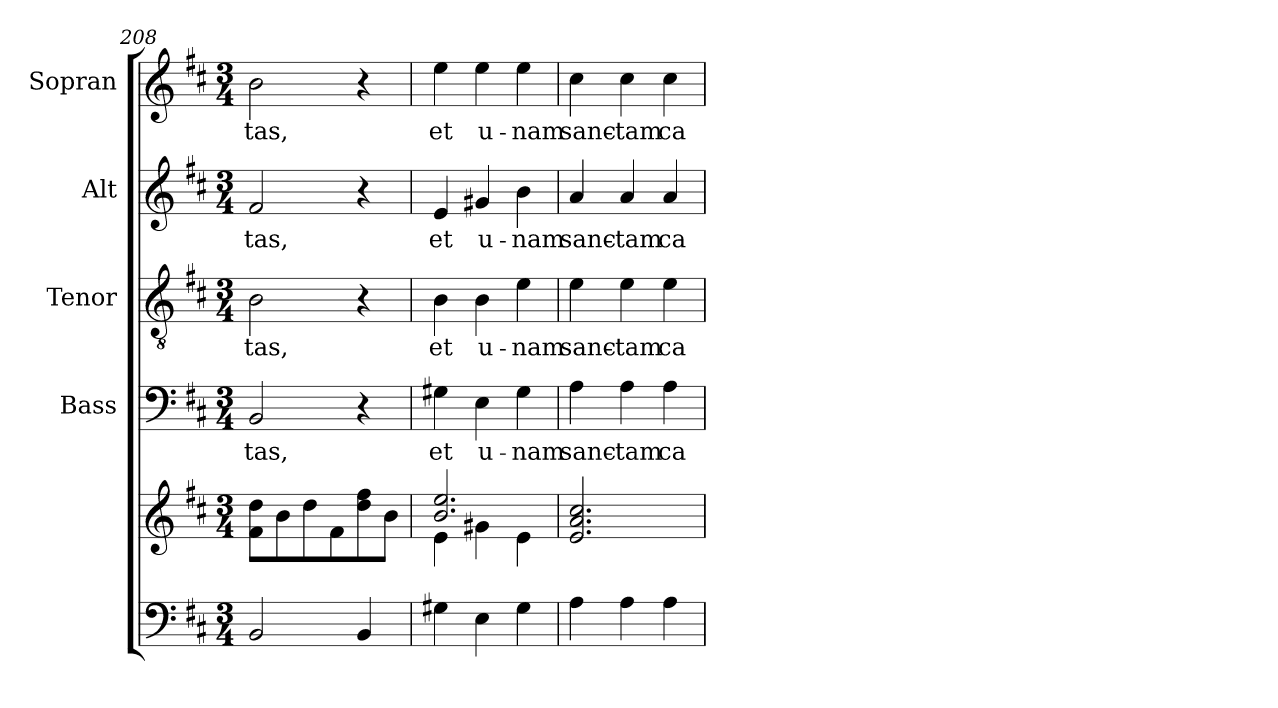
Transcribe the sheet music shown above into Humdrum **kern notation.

**kern	**kern	**kern	**text	**kern	**text	**kern	**text	**kern	**text
*part5	*part5	*part4	*part4	*part3	*part3	*part2	*part2	*part1	*part1
*staff6	*staff5	*staff4	*staff4	*staff3	*staff3	*staff2	*staff2	*staff1	*staff1
*	*	*I"Bass	*	*I"Tenor	*	*I"Alt	*	*I"Sopran	*
*	*	*I'B.	*	*I'T.	*	*I'A.	*	*I'S.	*
*clefF4	*clefG2	*clefF4	*	*clefGv2	*	*clefG2	*	*clefG2	*
*k[f#c#]	*k[f#c#]	*k[f#c#]	*	*k[f#c#]	*	*k[f#c#]	*	*k[f#c#]	*
*D:	*D:	*D:	*	*D:	*	*D:	*	*D:	*
*M3/4	*M3/4	*M3/4	*	*M3/4	*	*M3/4	*	*M3/4	*
=208	=208	=208	=208	=208	=208	=208	=208	=208	=208
!	!	!	!LO:LY:b	!	!LO:LY:b	!	!LO:LY:b	!	!LO:LY:b
2BB/	8f#\ 8dd\L	2BB/	-tas,	2B\	-tas,	2f#/	-tas,	2b\	-tas,
.	8b\	.	.	.	.	.	.	.	.
.	8dd\	.	.	.	.	.	.	.	.
.	8f#\	.	.	.	.	.	.	.	.
4BB/	8dd\ 8ff#\	4r	.	4r	.	4r	.	4r	.
.	8b\J	.	.	.	.	.	.	.	.
!!LO:PB:g=z
=209	=209	=209	=209	=209	=209	=209	=209	=209	=209
*	*^	*	*	*	*	*	*	*	*
!	!	!	!	!LO:LY:b	!	!LO:LY:b	!	!LO:LY:b	!	!LO:LY:b
4G#X\	2.b/ 2.ee/	4e\	4G#X\	et	4B\	et	4e/	et	4ee\	et
!	!	!	!	!LO:LY:b	!	!LO:LY:b	!	!LO:LY:b	!	!LO:LY:b
4E\	.	4g#X\	4E\	u-	4B\	u-	4g#X/	u-	4ee\	u-
!	!	!	!	!LO:LY:b	!	!LO:LY:b	!	!LO:LY:b	!	!LO:LY:b
4G#\	.	4e\	4G#\	-nam	4e\	-nam	4b\	-nam	4ee\	-nam
=210	=210	=210	=210	=210	=210	=210	=210	=210	=210	=210
!	!	!	!	!LO:LY:b	!	!LO:LY:b	!	!LO:LY:b	!	!LO:LY:b
*	*v	*v	*	*	*	*	*	*	*	*
4A\	2.e/ 2.a/ 2.cc#/	4A\	sanc-	4e\	sanc-	4a/	sanc-	4cc#\	sanc-
!	!	!	!LO:LY:b	!	!LO:LY:b	!	!LO:LY:b	!	!LO:LY:b
4A\	.	4A\	-tam	4e\	-tam	4a/	-tam	4cc#\	-tam
!	!	!	!LO:LY:b	!	!LO:LY:b	!	!LO:LY:b	!	!LO:LY:b
4A\	.	4A\	ca-	4e\	ca-	4a/	ca-	4cc#\	ca-
=	=	=	=	=	=	=	=	=	=
*-	*-	*-	*-	*-	*-	*-	*-	*-	*-
